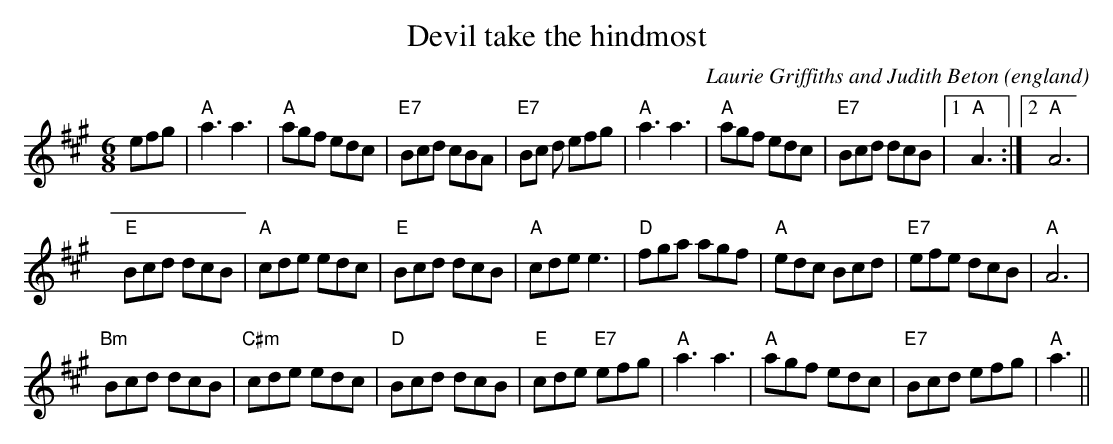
X:1
T:Devil take the hindmost
O:england
L:1/8
M:6/8
C:Laurie Griffiths and Judith Beton
K:A
efg |\
"A"a3 a3 | "A"agf edc |\
"E7"Bcd cBA | "E7"Bc\
d efg | "A"a3 a3 |\
"A"agf edc | "E7"Bcd dcB \
|1 "A"A3 :|2 "A"A6 |
"E"Bcd dcB | "A"cde edc |\
"E"Bcd dcB | "A"cde e3 |\
"D"fga agf | "A"edc Bcd |\
"E7"efe dcB | "A"A6 |
"Bm"Bcd dcB | "C#m"cde edc |\
"D"Bcd dcB | "E"cde "E7"efg |\
"A"a3 a3 | "A"agf edc |\
"E7"Bcd efg | "A"a3 ||
